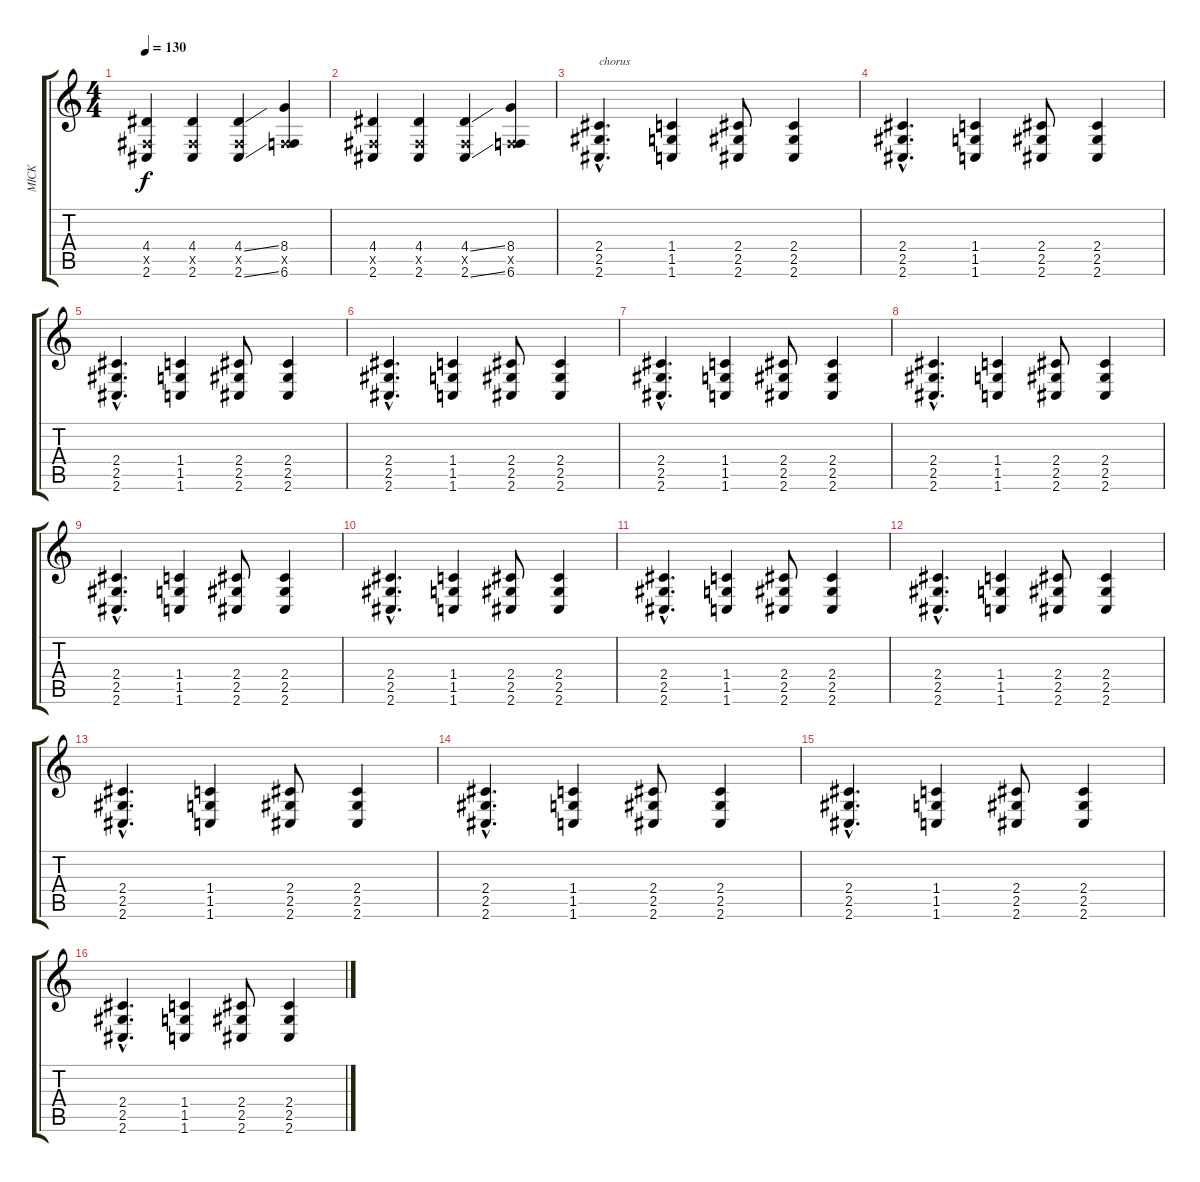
\track ("MICK" "MICK") {instrument distortionguitar}
\staff {score tabs}
\tuning (Db4 Ab3 E3 B2 Gb2 B1) {hide}
\ts (4 4)
\tempo 130
\clef g2
\ks c
(4.4 0.5{x} 2.6).4{dy f} (4.4 0.5{x} 2.6).4 (4.4{ss} 0.5{x} 2.6{ss}).4 (8.4 0.5{x} 6.6).4 |
(4.4 0.5{x} 2.6).4 (4.4 0.5{x} 2.6).4 (4.4{ss} 0.5{x} 2.6{ss}).4 (8.4 0.5{x} 6.6).4 |
(2.4{hac} 2.5{hac} 2.6{hac}).4{d txt "chorus"} (1.4 1.5 1.6).4 (2.4 2.5 2.6).8 (2.4 2.5 2.6).4 |
(2.4{hac} 2.5{hac} 2.6{hac}).4{d} (1.4 1.5 1.6).4 (2.4 2.5 2.6).8 (2.4 2.5 2.6).4 |
(2.4{hac} 2.5{hac} 2.6{hac}).4{d} (1.4 1.5 1.6).4 (2.4 2.5 2.6).8 (2.4 2.5 2.6).4 |
(2.4{hac} 2.5{hac} 2.6{hac}).4{d} (1.4 1.5 1.6).4 (2.4 2.5 2.6).8 (2.4 2.5 2.6).4 |
(2.4{hac} 2.5{hac} 2.6{hac}).4{d} (1.4 1.5 1.6).4 (2.4 2.5 2.6).8 (2.4 2.5 2.6).4 |
(2.4{hac} 2.5{hac} 2.6{hac}).4{d} (1.4 1.5 1.6).4 (2.4 2.5 2.6).8 (2.4 2.5 2.6).4 |
(2.4{hac} 2.5{hac} 2.6{hac}).4{d} (1.4 1.5 1.6).4 (2.4 2.5 2.6).8 (2.4 2.5 2.6).4 |
(2.4{hac} 2.5{hac} 2.6{hac}).4{d} (1.4 1.5 1.6).4 (2.4 2.5 2.6).8 (2.4 2.5 2.6).4 |
(2.4{hac} 2.5{hac} 2.6{hac}).4{d} (1.4 1.5 1.6).4 (2.4 2.5 2.6).8 (2.4 2.5 2.6).4 |
(2.4{hac} 2.5{hac} 2.6{hac}).4{d} (1.4 1.5 1.6).4 (2.4 2.5 2.6).8 (2.4 2.5 2.6).4 |
(2.4{hac} 2.5{hac} 2.6{hac}).4{d} (1.4 1.5 1.6).4 (2.4 2.5 2.6).8 (2.4 2.5 2.6).4 |
(2.4{hac} 2.5{hac} 2.6{hac}).4{d} (1.4 1.5 1.6).4 (2.4 2.5 2.6).8 (2.4 2.5 2.6).4 |
(2.4{hac} 2.5{hac} 2.6{hac}).4{d} (1.4 1.5 1.6).4 (2.4 2.5 2.6).8 (2.4 2.5 2.6).4 |
(2.4{hac} 2.5{hac} 2.6{hac}).4{d} (1.4 1.5 1.6).4 (2.4 2.5 2.6).8 (2.4 2.5 2.6).4
